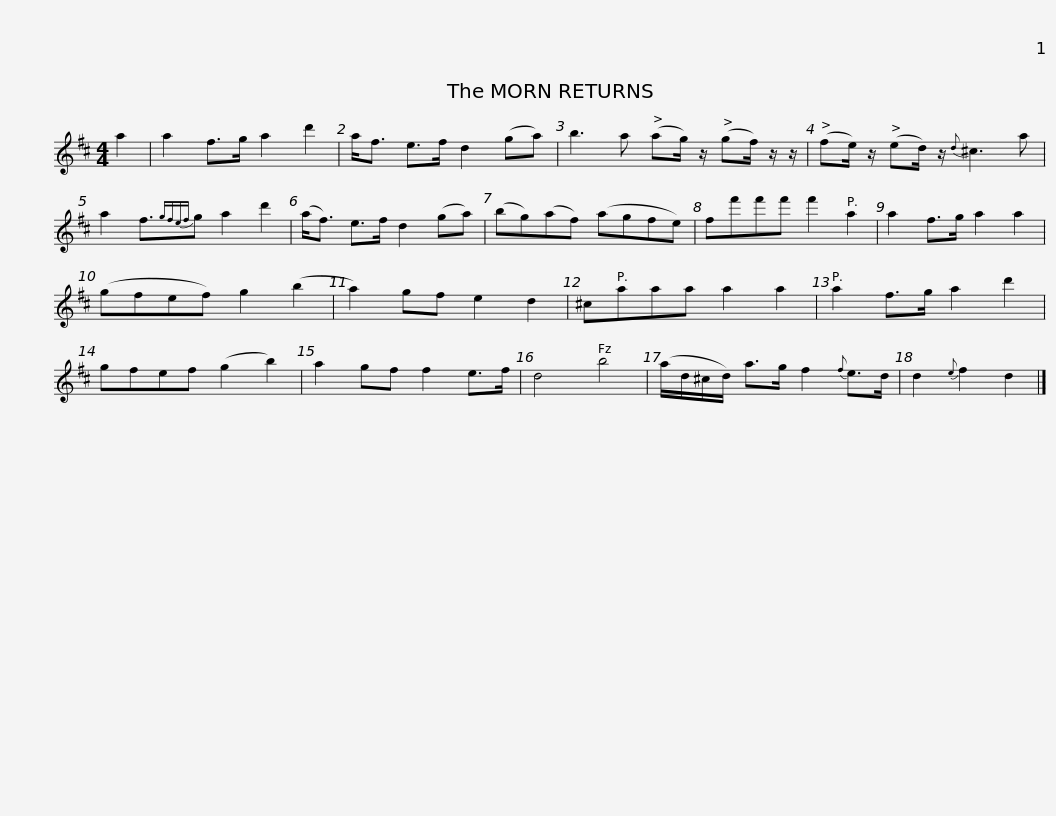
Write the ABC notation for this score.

X:1
L:1/8
M:4/4
I:linebreak $
K:D
V:1 treble
V:1
 a2 | a2 f>g a2 d'2 | a<f e>f d2 (ga) | b3 a (ag/) z/ (gf/) z/ z/ | (fe/) z/ (ed/) z/{d} ^c3 a |$ %5
 a2 f3/2{gfef}g a2 d'2 | (a<f) e>f d2 (ga) | (bg)(af) (agfe) | ff'f'f' f'2 a2 | a2 f>g a2 a2 |$ %10
 (gfef) g2 (b2 | a2) gf e2 d2 | ^caaa a2 a2 | a2 f>g a2 d'2 | gfef (g2 b2) | %15
 a2 gf f2 e>f | d4 b4 |$ (a/d/^c/d/) a>g f2{f} e>d | d2{e} f2 d2 |] %19
